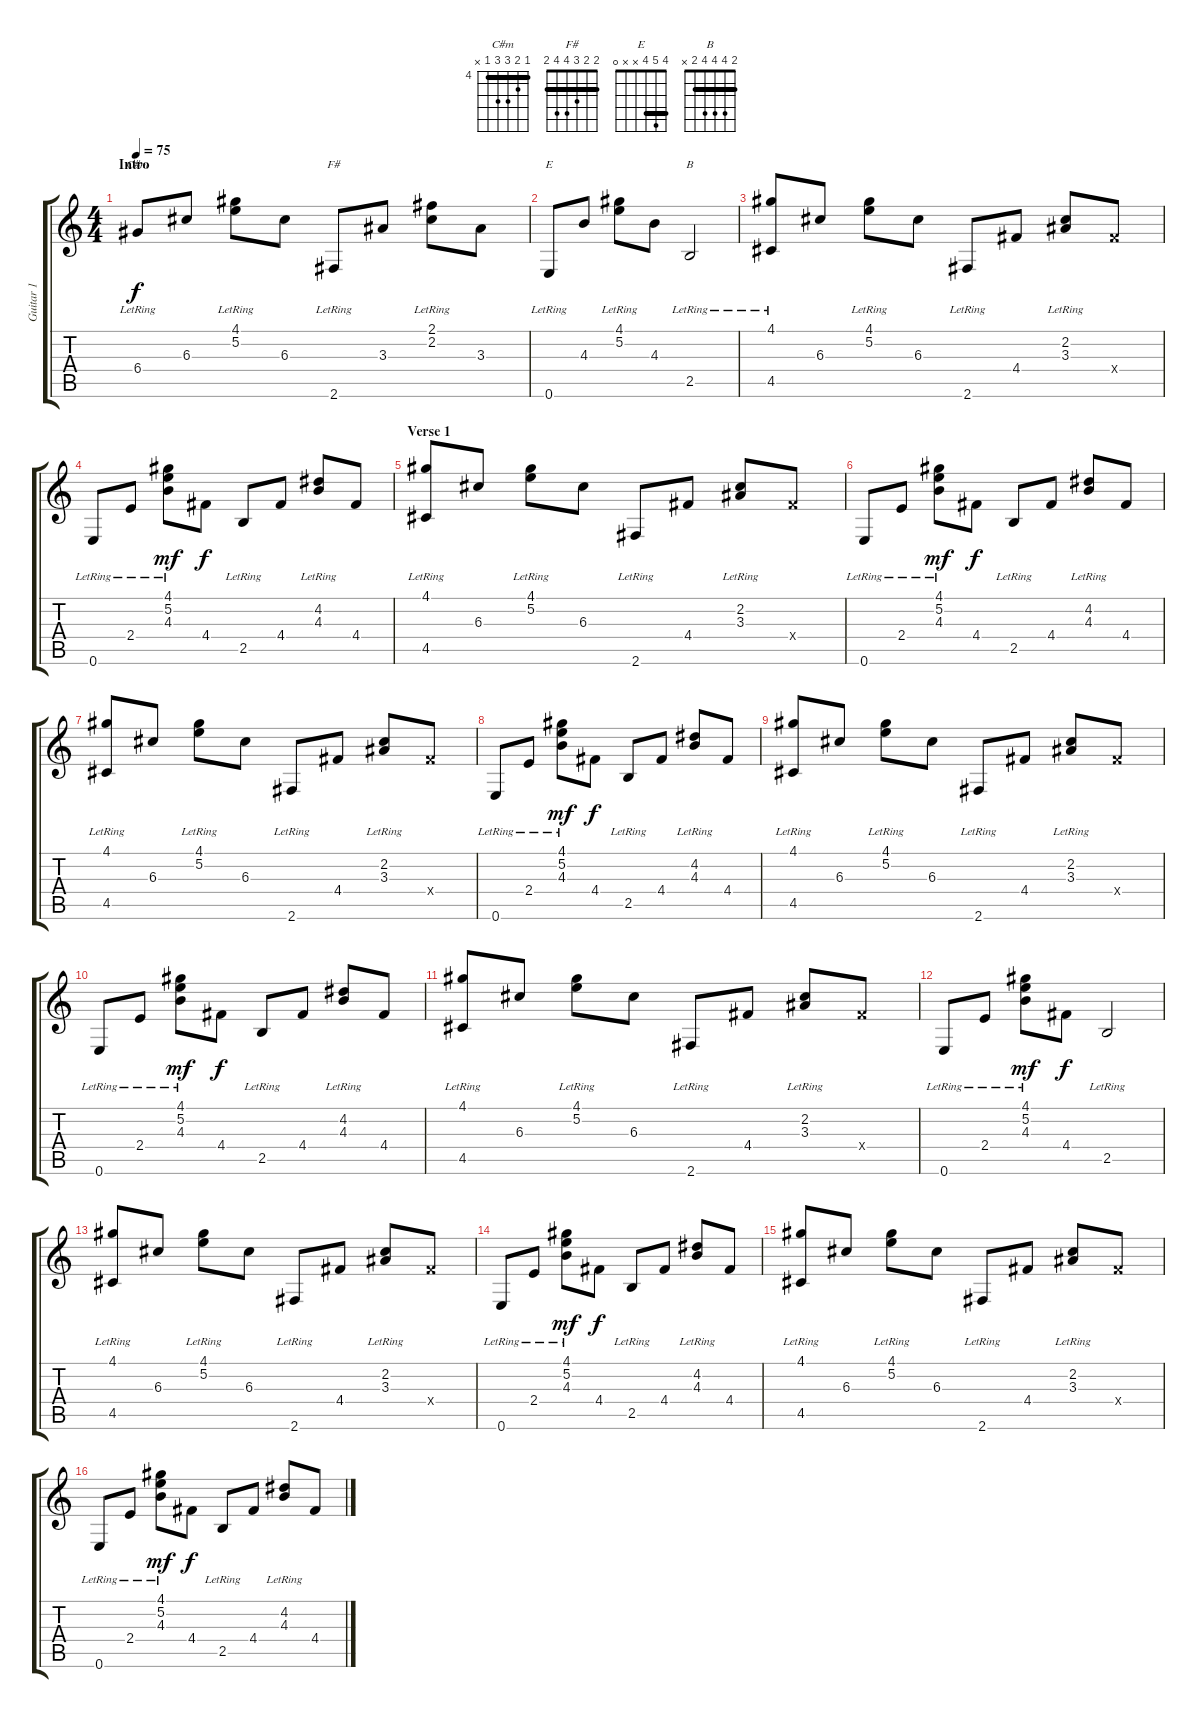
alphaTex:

\track ("Guitar 1" "Guitar 1") {instrument acousticguitarsteel}
\staff {score tabs}
\tuning (E4 B3 G3 D3 A2 E2) {hide}
\chord ("C#m" 4 5 6 6 4 x) {firstfret 4 barre 4}
\chord ("F#" 2 2 3 4 4 2) {barre 2}
\chord ("E" 4 5 4 x x 0) {barre 4}
\chord ("B" 2 4 4 4 2 x) {barre 2}
\ts (4 4)
\section ("" "Intro")
\tempo 75
\clef g2
\ks c
6.4{lr}.8{ch "C#m" dy f instrument acousticguitarsteel} 6.3.8 (4.1{lr} 5.2{lr}).8 6.3.8 2.6{lr}.8{ch "F#"} 3.3.8 (2.1{lr} 2.2{lr}).8 3.3.8 |
0.6{lr}.8{ch "E"} 4.3.8 (4.1{lr} 5.2{lr}).8 4.3.8 2.5{lr}.2{ch "B"} |
(4.1 4.5{lr}).8 6.3.8 (4.1{lr} 5.2{lr}).8 6.3.8 2.6{lr}.8 4.4.8 (2.2{lr} 3.3{lr}).8 4.4{x}.8 |
0.6{lr}.8 2.4{lr}.8 (4.1{lr} 5.2{lr} 4.3{lr}).8{dy mf} 4.4.8{dy f} 2.5{lr}.8 4.4.8 (4.2{lr} 4.3{lr}).8 4.4.8 |
\section ("" "Verse 1")
(4.1 4.5{lr}).8 6.3.8 (4.1{lr} 5.2{lr}).8 6.3.8 2.6{lr}.8 4.4.8 (2.2{lr} 3.3{lr}).8 4.4{x}.8 |
0.6{lr}.8 2.4{lr}.8 (4.1{lr} 5.2{lr} 4.3{lr}).8{dy mf} 4.4.8{dy f} 2.5{lr}.8 4.4.8 (4.2{lr} 4.3{lr}).8 4.4.8 |
(4.1 4.5{lr}).8 6.3.8 (4.1{lr} 5.2{lr}).8 6.3.8 2.6{lr}.8 4.4.8 (2.2{lr} 3.3{lr}).8 4.4{x}.8 |
0.6{lr}.8 2.4{lr}.8 (4.1{lr} 5.2{lr} 4.3{lr}).8{dy mf} 4.4.8{dy f} 2.5{lr}.8 4.4.8 (4.2{lr} 4.3{lr}).8 4.4.8 |
(4.1 4.5{lr}).8 6.3.8 (4.1{lr} 5.2{lr}).8 6.3.8 2.6{lr}.8 4.4.8 (2.2{lr} 3.3{lr}).8 4.4{x}.8 |
0.6{lr}.8 2.4{lr}.8 (4.1{lr} 5.2{lr} 4.3{lr}).8{dy mf} 4.4.8{dy f} 2.5{lr}.8 4.4.8 (4.2{lr} 4.3{lr}).8 4.4.8 |
(4.1 4.5{lr}).8 6.3.8 (4.1{lr} 5.2{lr}).8 6.3.8 2.6{lr}.8 4.4.8 (2.2{lr} 3.3{lr}).8 4.4{x}.8 |
0.6{lr}.8 2.4{lr}.8 (4.1{lr} 5.2{lr} 4.3{lr}).8{dy mf} 4.4.8{dy f} 2.5{lr}.2 |
(4.1 4.5{lr}).8 6.3.8 (4.1{lr} 5.2{lr}).8 6.3.8 2.6{lr}.8 4.4.8 (2.2{lr} 3.3{lr}).8 4.4{x}.8 |
0.6{lr}.8 2.4{lr}.8 (4.1{lr} 5.2{lr} 4.3{lr}).8{dy mf} 4.4.8{dy f} 2.5{lr}.8 4.4.8 (4.2{lr} 4.3{lr}).8 4.4.8 |
(4.1 4.5{lr}).8 6.3.8 (4.1{lr} 5.2{lr}).8 6.3.8 2.6{lr}.8 4.4.8 (2.2{lr} 3.3{lr}).8 4.4{x}.8 |
0.6{lr}.8 2.4{lr}.8 (4.1{lr} 5.2{lr} 4.3{lr}).8{dy mf} 4.4.8{dy f} 2.5{lr}.8 4.4.8 (4.2{lr} 4.3{lr}).8 4.4.8
